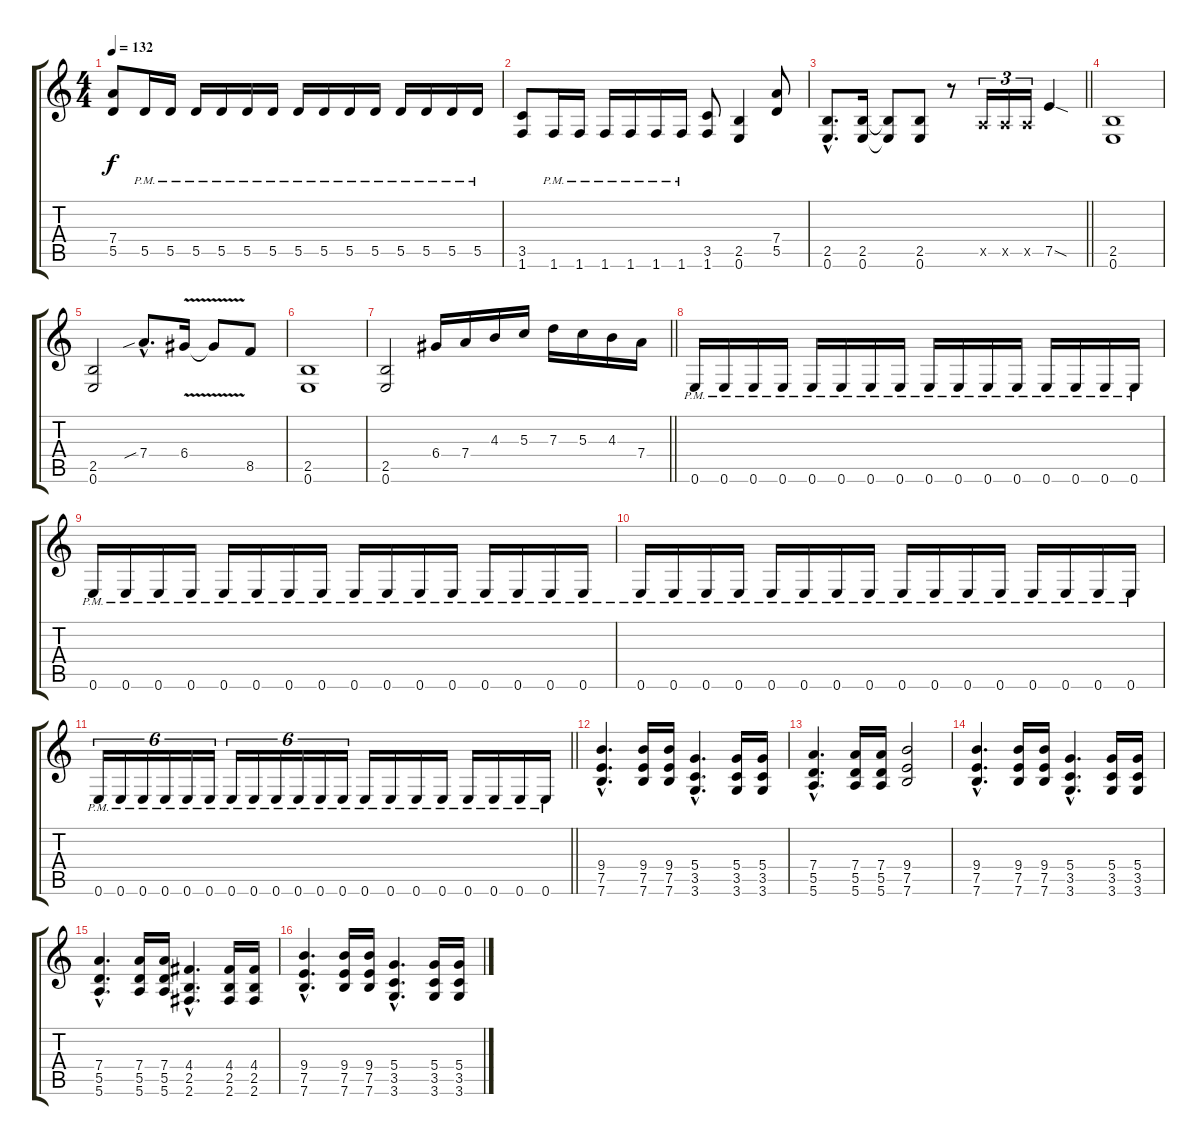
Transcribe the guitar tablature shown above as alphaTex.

\track "" {instrument distortionguitar}
\staff {score tabs}
\tuning (E4 B3 G3 D3 A2 E2) {hide}
\ts (4 4)
\tempo 132
\clef g2
\ks c
(7.4 5.5).8{dy f} 5.5{pm}.16 5.5{pm}.16 5.5{pm}.16 5.5{pm}.16 5.5{pm}.16 5.5{pm}.16 5.5{pm}.16 5.5{pm}.16 5.5{pm}.16 5.5{pm}.16 5.5{pm}.16 5.5{pm}.16 5.5{pm}.16 5.5{pm}.16 |
(3.5 1.6).8 1.6{pm}.16 1.6{pm}.16 1.6{pm}.16 1.6{pm}.16 1.6{pm}.16 1.6{pm}.16 (3.5 1.6).8 (2.5 0.6).4 (7.4 5.5).8 |
\barLineRight lightlight
(2.5{hac} 0.6{hac}).8{d} (2.5 0.6).16 (2.5{t} 0.6{t}).8 (2.5 0.6).8 r.8 0.5{x}.16{tu (3 2)} 0.5{x}.16{tu (3 2)} 0.5{x}.16{tu (3 2)} 7.5{sod}.4 |
(2.5 0.6).1 |
(2.5 0.6).2 7.4{sib hac}.8{d} 6.4{v}.16 6.4{t}.8 8.5.8 |
(2.5 0.6).1 |
\barLineRight lightlight
(2.5 0.6).2 6.4.16 7.4.16 4.3.16 5.3.16 7.3.16 5.3.16 4.3.16 7.4.16 |
0.6{pm}.16 0.6{pm}.16 0.6{pm}.16 0.6{pm}.16 0.6{pm}.16 0.6{pm}.16 0.6{pm}.16 0.6{pm}.16 0.6{pm}.16 0.6{pm}.16 0.6{pm}.16 0.6{pm}.16 0.6{pm}.16 0.6{pm}.16 0.6{pm}.16 0.6{pm}.16 |
0.6{pm}.16 0.6{pm}.16 0.6{pm}.16 0.6{pm}.16 0.6{pm}.16 0.6{pm}.16 0.6{pm}.16 0.6{pm}.16 0.6{pm}.16 0.6{pm}.16 0.6{pm}.16 0.6{pm}.16 0.6{pm}.16 0.6{pm}.16 0.6{pm}.16 0.6{pm}.16 |
0.6{pm}.16 0.6{pm}.16 0.6{pm}.16 0.6{pm}.16 0.6{pm}.16 0.6{pm}.16 0.6{pm}.16 0.6{pm}.16 0.6{pm}.16 0.6{pm}.16 0.6{pm}.16 0.6{pm}.16 0.6{pm}.16 0.6{pm}.16 0.6{pm}.16 0.6{pm}.16 |
\barLineRight lightlight
0.6{pm}.16{tu (6 4)} 0.6{pm}.16{tu (6 4)} 0.6{pm}.16{tu (6 4)} 0.6{pm}.16{tu (6 4)} 0.6{pm}.16{tu (6 4)} 0.6{pm}.16{tu (6 4)} 0.6{pm}.16{tu (6 4)} 0.6{pm}.16{tu (6 4)} 0.6{pm}.16{tu (6 4)} 0.6{pm}.16{tu (6 4)} 0.6{pm}.16{tu (6 4)} 0.6{pm}.16{tu (6 4)} 0.6{pm}.16 0.6{pm}.16 0.6{pm}.16 0.6{pm}.16 0.6{pm}.16 0.6{pm}.16 0.6{pm}.16 0.6{pm}.16 |
(9.4{hac} 7.5{hac} 7.6{hac}).4{d} (9.4 7.5 7.6).16 (9.4 7.5 7.6).16 (5.4{hac} 3.5{hac} 3.6{hac}).4{d} (5.4 3.5 3.6).16 (5.4 3.5 3.6).16 |
(7.4{hac} 5.5{hac} 5.6{hac}).4{d} (7.4 5.5 5.6).16 (7.4 5.5 5.6).16 (9.4 7.5 7.6).2 |
(9.4{hac} 7.5{hac} 7.6{hac}).4{d} (9.4 7.5 7.6).16 (9.4 7.5 7.6).16 (5.4{hac} 3.5{hac} 3.6{hac}).4{d} (5.4 3.5 3.6).16 (5.4 3.5 3.6).16 |
(7.4{hac} 5.5{hac} 5.6{hac}).4{d} (7.4 5.5 5.6).16 (7.4 5.5 5.6).16 (4.4{hac} 2.5{hac} 2.6{hac}).4{d} (4.4 2.5 2.6).16 (4.4 2.5 2.6).16 |
(9.4{hac} 7.5{hac} 7.6{hac}).4{d} (9.4 7.5 7.6).16 (9.4 7.5 7.6).16 (5.4{hac} 3.5{hac} 3.6{hac}).4{d} (5.4 3.5 3.6).16 (5.4 3.5 3.6).16
